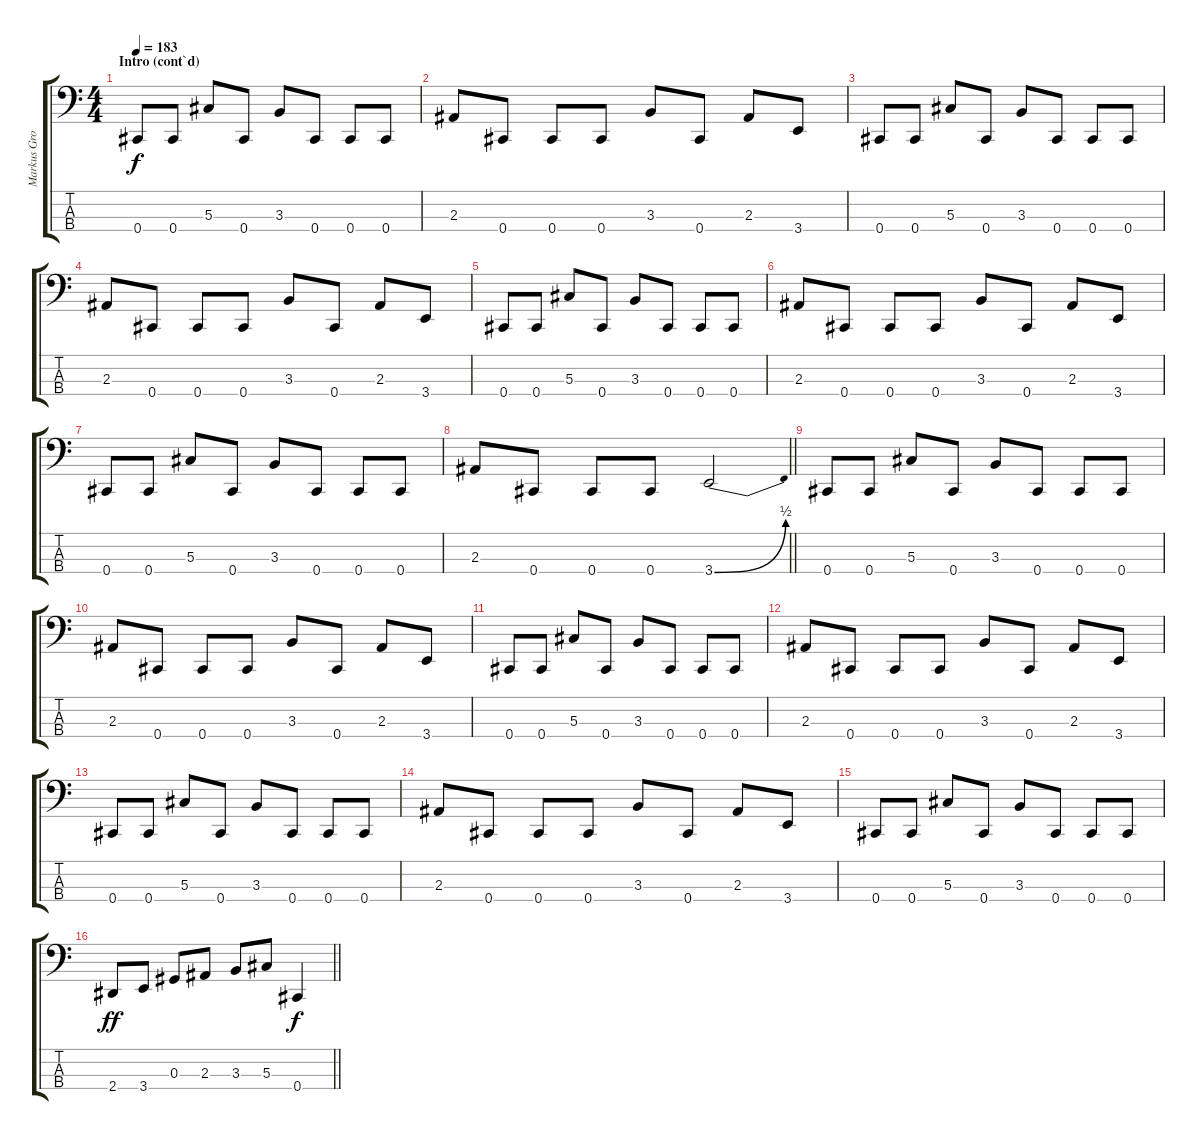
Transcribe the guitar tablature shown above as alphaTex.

\track ("Markus Grosskopf" "Markus Gro") {instrument slapbass2}
\staff {score tabs}
\tuning (Gb2 Db2 Ab1 Db1) {hide}
\ts (4 4)
\section ("" "Intro (cont`d)")
\tempo 183
\clef f4
\ks c
0.4.8{dy f} 0.4.8 5.3.8 0.4.8 3.3.8 0.4.8 0.4.8 0.4.8 |
2.3.8 0.4.8 0.4.8 0.4.8 3.3.8 0.4.8 2.3.8 3.4.8 |
0.4.8 0.4.8 5.3.8 0.4.8 3.3.8 0.4.8 0.4.8 0.4.8 |
2.3.8 0.4.8 0.4.8 0.4.8 3.3.8 0.4.8 2.3.8 3.4.8 |
0.4.8 0.4.8 5.3.8 0.4.8 3.3.8 0.4.8 0.4.8 0.4.8 |
2.3.8 0.4.8 0.4.8 0.4.8 3.3.8 0.4.8 2.3.8 3.4.8 |
0.4.8 0.4.8 5.3.8 0.4.8 3.3.8 0.4.8 0.4.8 0.4.8 |
\barLineRight lightlight
2.3.8 0.4.8 0.4.8 0.4.8 3.4{be (bend 0 0 60 2)}.2 |
0.4.8 0.4.8 5.3.8 0.4.8 3.3.8 0.4.8 0.4.8 0.4.8 |
2.3.8 0.4.8 0.4.8 0.4.8 3.3.8 0.4.8 2.3.8 3.4.8 |
0.4.8 0.4.8 5.3.8 0.4.8 3.3.8 0.4.8 0.4.8 0.4.8 |
2.3.8 0.4.8 0.4.8 0.4.8 3.3.8 0.4.8 2.3.8 3.4.8 |
0.4.8 0.4.8 5.3.8 0.4.8 3.3.8 0.4.8 0.4.8 0.4.8 |
2.3.8 0.4.8 0.4.8 0.4.8 3.3.8 0.4.8 2.3.8 3.4.8 |
0.4.8 0.4.8 5.3.8 0.4.8 3.3.8 0.4.8 0.4.8 0.4.8 |
\barLineRight lightlight
2.4.8{dy ff} 3.4.8 0.3.8 2.3.8 3.3.8 5.3.8 0.4.4{dy f}
